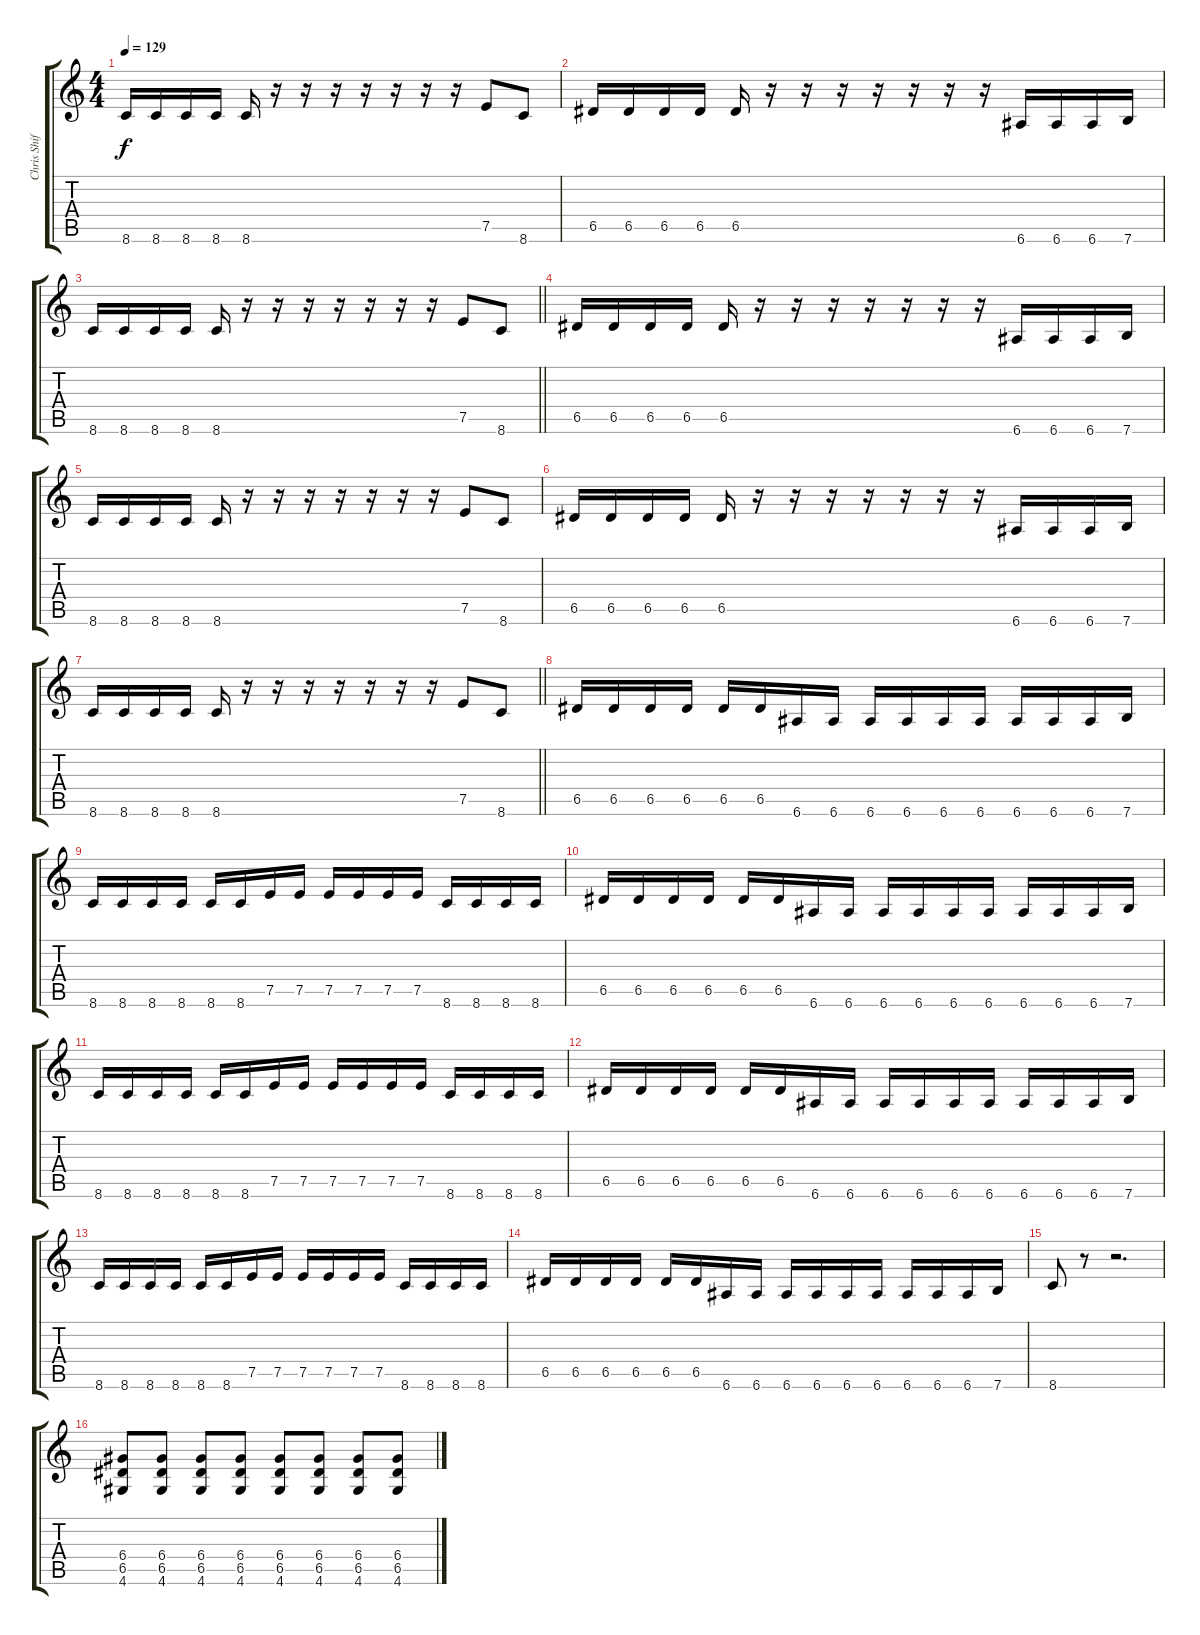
\track ("Chris Shifflet" "Chris Shif") {instrument overdrivenguitar}
\staff {score tabs}
\tuning (E4 B3 G3 D3 A2 E2) {hide}
\ts (4 4)
\tempo 129
\clef g2
\ks c
8.6.16{dy f} 8.6.16 8.6.16 8.6.16 8.6.16 r.16 r.16 r.16 r.16 r.16 r.16 r.16 7.5.8 8.6.8 |
6.5.16 6.5.16 6.5.16 6.5.16 6.5.16 r.16 r.16 r.16 r.16 r.16 r.16 r.16 6.6.16 6.6.16 6.6.16 7.6.16 |
\barLineRight lightlight
8.6.16 8.6.16 8.6.16 8.6.16 8.6.16 r.16 r.16 r.16 r.16 r.16 r.16 r.16 7.5.8 8.6.8 |
6.5.16 6.5.16 6.5.16 6.5.16 6.5.16 r.16 r.16 r.16 r.16 r.16 r.16 r.16 6.6.16 6.6.16 6.6.16 7.6.16 |
8.6.16 8.6.16 8.6.16 8.6.16 8.6.16 r.16 r.16 r.16 r.16 r.16 r.16 r.16 7.5.8 8.6.8 |
6.5.16 6.5.16 6.5.16 6.5.16 6.5.16 r.16 r.16 r.16 r.16 r.16 r.16 r.16 6.6.16 6.6.16 6.6.16 7.6.16 |
\barLineRight lightlight
8.6.16 8.6.16 8.6.16 8.6.16 8.6.16 r.16 r.16 r.16 r.16 r.16 r.16 r.16 7.5.8 8.6.8 |
6.5.16 6.5.16 6.5.16 6.5.16 6.5.16 6.5.16 6.6.16 6.6.16 6.6.16 6.6.16 6.6.16 6.6.16 6.6.16 6.6.16 6.6.16 7.6.16 |
8.6.16 8.6.16 8.6.16 8.6.16 8.6.16 8.6.16 7.5.16 7.5.16 7.5.16 7.5.16 7.5.16 7.5.16 8.6.16 8.6.16 8.6.16 8.6.16 |
6.5.16 6.5.16 6.5.16 6.5.16 6.5.16 6.5.16 6.6.16 6.6.16 6.6.16 6.6.16 6.6.16 6.6.16 6.6.16 6.6.16 6.6.16 7.6.16 |
8.6.16 8.6.16 8.6.16 8.6.16 8.6.16 8.6.16 7.5.16 7.5.16 7.5.16 7.5.16 7.5.16 7.5.16 8.6.16 8.6.16 8.6.16 8.6.16 |
6.5.16 6.5.16 6.5.16 6.5.16 6.5.16 6.5.16 6.6.16 6.6.16 6.6.16 6.6.16 6.6.16 6.6.16 6.6.16 6.6.16 6.6.16 7.6.16 |
8.6.16 8.6.16 8.6.16 8.6.16 8.6.16 8.6.16 7.5.16 7.5.16 7.5.16 7.5.16 7.5.16 7.5.16 8.6.16 8.6.16 8.6.16 8.6.16 |
6.5.16 6.5.16 6.5.16 6.5.16 6.5.16 6.5.16 6.6.16 6.6.16 6.6.16 6.6.16 6.6.16 6.6.16 6.6.16 6.6.16 6.6.16 7.6.16 |
8.6.8 r.8 r.2{d} |
(6.4 6.5 4.6).8 (6.4 6.5 4.6).8 (6.4 6.5 4.6).8 (6.4 6.5 4.6).8 (6.4 6.5 4.6).8 (6.4 6.5 4.6).8 (6.4 6.5 4.6).8 (6.4 6.5 4.6).8
